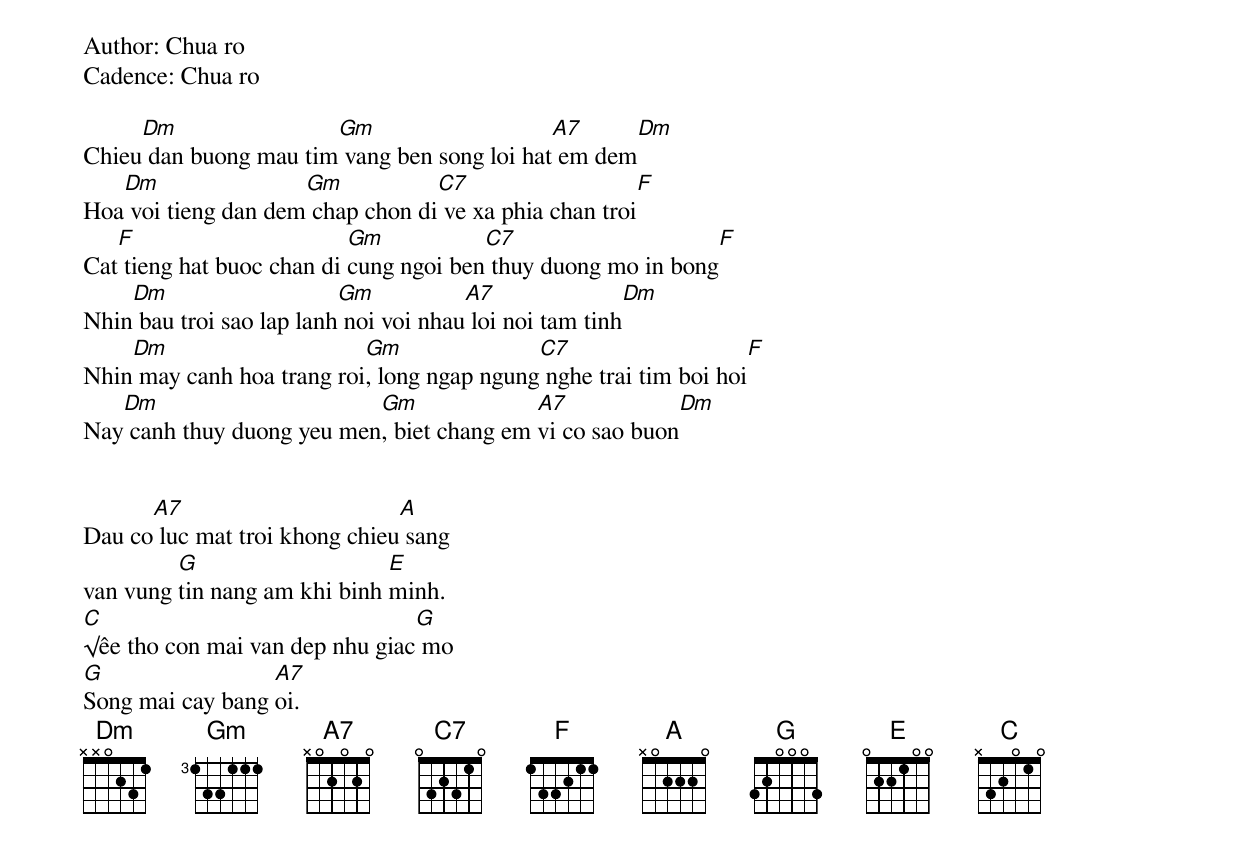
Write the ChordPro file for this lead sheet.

Author: Chua ro
Cadence: Chua ro

Chieu[Dm] dan buong mau tim[Gm] vang ben song loi hat[A7] em dem[Dm]
Hoa[Dm] voi tieng dan dem[Gm] chap chon di[C7] ve xa phia chan troi[F]
Cat[F] tieng hat buoc chan di [Gm]cung ngoi ben[C7] thuy duong mo in bong[F]
Nhin[Dm] bau troi sao lap lanh[Gm] noi voi nhau[A7] loi noi tam tinh[Dm]
Nhin[Dm] may canh hoa trang roi[Gm], long ngap ngung[C7] nghe trai tim boi hoi[F]
Nay[Dm] canh thuy duong yeu men[Gm], biet chang em [A7]vi co sao buon[Dm]


Dau co[A7] luc mat troi khong chieu[A] sang
van vung [G]tin nang am khi binh [E]minh.
[C]√êe tho con mai van dep nhu giac[G] mo
[G]Song mai cay bang [A7]oi.
